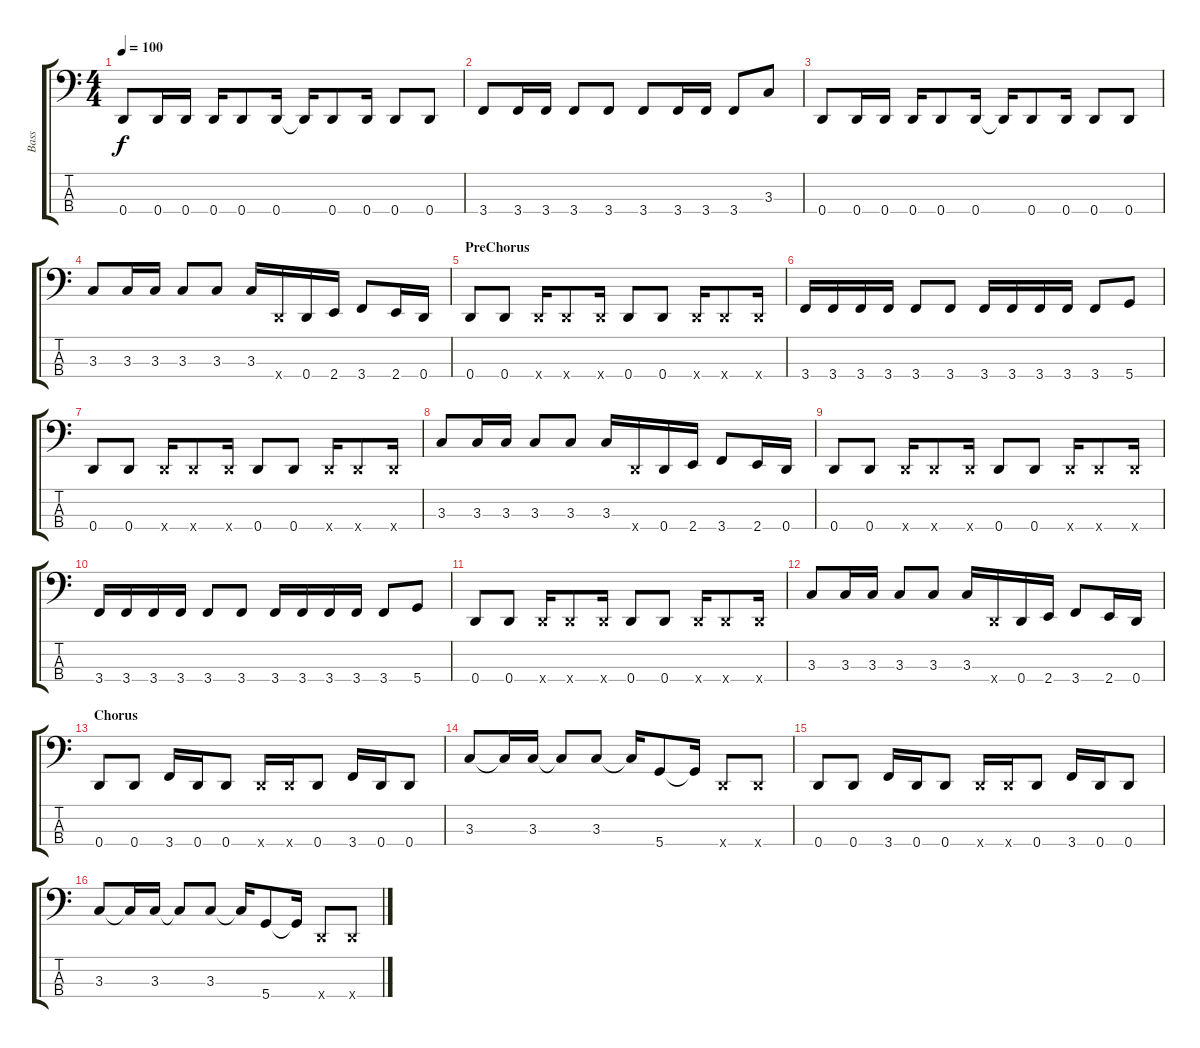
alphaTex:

\track ("Bass" "Bass") {instrument electricbassfinger}
\staff {score tabs}
\tuning (G2 D2 A1 D1) {hide}
\ts (4 4)
\tempo 100
\clef f4
\ks c
0.4.8{dy f} 0.4.16 0.4.16 0.4.16 0.4.8 0.4.16 0.4{t}.16 0.4.8 0.4.16 0.4.8 0.4.8 |
3.4.8 3.4.16 3.4.16 3.4.8 3.4.8 3.4.8 3.4.16 3.4.16 3.4.8 3.3.8 |
0.4.8 0.4.16 0.4.16 0.4.16 0.4.8 0.4.16 0.4{t}.16 0.4.8 0.4.16 0.4.8 0.4.8 |
3.3.8 3.3.16 3.3.16 3.3.8 3.3.8 3.3.16 0.4{x}.16 0.4.16 2.4.16 3.4.8 2.4.16 0.4.16 |
\section ("" "PreChorus")
0.4.8 0.4.8 0.4{x}.16 0.4{x}.8 0.4{x}.16 0.4.8 0.4.8 0.4{x}.16 0.4{x}.8 0.4{x}.16 |
3.4.16 3.4.16 3.4.16 3.4.16 3.4.8 3.4.8 3.4.16 3.4.16 3.4.16 3.4.16 3.4.8 5.4.8 |
0.4.8 0.4.8 0.4{x}.16 0.4{x}.8 0.4{x}.16 0.4.8 0.4.8 0.4{x}.16 0.4{x}.8 0.4{x}.16 |
3.3.8 3.3.16 3.3.16 3.3.8 3.3.8 3.3.16 0.4{x}.16 0.4.16 2.4.16 3.4.8 2.4.16 0.4.16 |
0.4.8 0.4.8 0.4{x}.16 0.4{x}.8 0.4{x}.16 0.4.8 0.4.8 0.4{x}.16 0.4{x}.8 0.4{x}.16 |
3.4.16 3.4.16 3.4.16 3.4.16 3.4.8 3.4.8 3.4.16 3.4.16 3.4.16 3.4.16 3.4.8 5.4.8 |
0.4.8 0.4.8 0.4{x}.16 0.4{x}.8 0.4{x}.16 0.4.8 0.4.8 0.4{x}.16 0.4{x}.8 0.4{x}.16 |
3.3.8 3.3.16 3.3.16 3.3.8 3.3.8 3.3.16 0.4{x}.16 0.4.16 2.4.16 3.4.8 2.4.16 0.4.16 |
\section ("" "Chorus")
0.4.8 0.4.8 3.4.16 0.4.16 0.4.8 0.4{x}.16 0.4{x}.16 0.4.8 3.4.16 0.4.16 0.4.8 |
3.3.8 3.3{t}.16 3.3.16 3.3{t}.8 3.3.8 3.3{t}.16 5.4.8 5.4{t}.16 0.4{x}.8 0.4{x}.8 |
0.4.8 0.4.8 3.4.16 0.4.16 0.4.8 0.4{x}.16 0.4{x}.16 0.4.8 3.4.16 0.4.16 0.4.8 |
3.3.8 3.3{t}.16 3.3.16 3.3{t}.8 3.3.8 3.3{t}.16 5.4.8 5.4{t}.16 0.4{x}.8 0.4{x}.8
